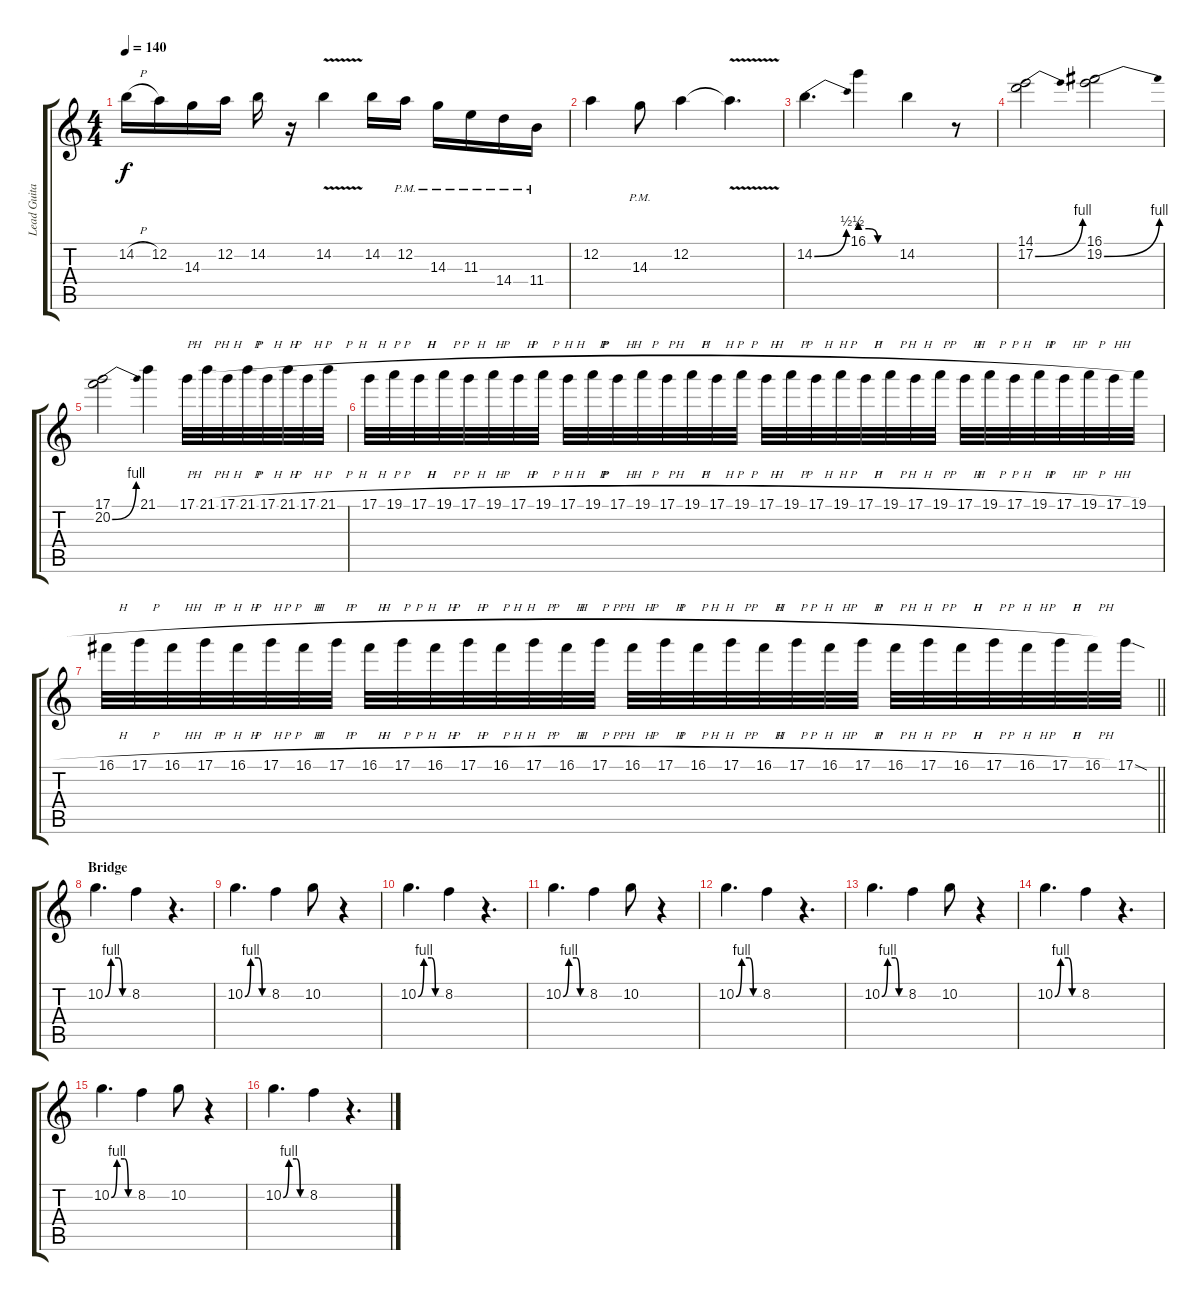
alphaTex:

\track ("Lead Guitar - Martin Sweet" "Lead Guita") {instrument distortionguitar}
\staff {score tabs}
\tuning (D4 A3 F3 C3 G2 D2) {hide}
\ts (4 4)
\tempo 140
\clef g2
\ks c
14.2{h}.16{dy f} 12.2.16 14.3.16 12.2.16 14.2.16 r.16 14.2{v}.4 14.2.16 12.2{pm}.16 14.3{pm}.16 11.3{pm}.16 14.4{pm}.16 11.4{pm}.16 |
12.2.4 14.3{pm}.8 12.2.4 12.2{v t}.4{d} |
14.2{be (bend 0 0 60 2)}.4{d} 16.1{be (custom 0 2 15 2 30 0 60 0)}.4 14.2.4 r.8 |
(14.1 17.2{be (bend 0 0 60 4)}).2 (16.1 19.2{be (bend 0 0 60 4)}).2 |
(17.1 20.2{be (bend 0 0 60 4)}).2 21.1.4 17.1{h}.32 21.1{h}.32 17.1{h}.32 21.1{h}.32 17.1{h}.32 21.1{h}.32 17.1{h}.32 21.1{h}.32 |
17.1{h}.32 19.1{h}.32 17.1{h}.32 19.1{h}.32 17.1{h}.32 19.1{h}.32 17.1{h}.32 19.1{h}.32 17.1{h}.32 19.1{h}.32 17.1{h}.32 19.1{h}.32 17.1{h}.32 19.1{h}.32 17.1{h}.32 19.1{h}.32 17.1{h}.32 19.1{h}.32 17.1{h}.32 19.1{h}.32 17.1{h}.32 19.1{h}.32 17.1{h}.32 19.1{h}.32 17.1{h}.32 19.1{h}.32 17.1{h}.32 19.1{h}.32 17.1{h}.32 19.1{h}.32 17.1{h}.32 19.1{h}.32 |
\barLineRight lightlight
16.1{h}.32 17.1{h}.32 16.1{h}.32 17.1{h}.32 16.1{h}.32 17.1{h}.32 16.1{h}.32 17.1{h}.32 16.1{h}.32 17.1{h}.32 16.1{h}.32 17.1{h}.32 16.1{h}.32 17.1{h}.32 16.1{h}.32 17.1{h}.32 16.1{h}.32 17.1{h}.32 16.1{h}.32 17.1{h}.32 16.1{h}.32 17.1{h}.32 16.1{h}.32 17.1{h}.32 16.1{h}.32 17.1{h}.32 16.1{h}.32 17.1{h}.32 16.1{h}.32 17.1{h}.32 16.1{h}.32 17.1{sod}.32 |
\section ("" "Bridge")
10.2{be (custom 0 0 15 4 35 4 45 0 60 0)}.4{d} 8.2.4 r.4{d} |
10.2{be (custom 0 0 15 4 35 4 45 0 60 0)}.4{d} 8.2.4 10.2.8 r.4 |
10.2{be (custom 0 0 15 4 35 4 45 0 60 0)}.4{d} 8.2.4 r.4{d} |
10.2{be (custom 0 0 15 4 35 4 45 0 60 0)}.4{d} 8.2.4 10.2.8 r.4 |
10.2{be (custom 0 0 15 4 35 4 45 0 60 0)}.4{d} 8.2.4 r.4{d} |
10.2{be (custom 0 0 15 4 35 4 45 0 60 0)}.4{d} 8.2.4 10.2.8 r.4 |
10.2{be (custom 0 0 15 4 35 4 45 0 60 0)}.4{d} 8.2.4 r.4{d} |
10.2{be (custom 0 0 15 4 35 4 45 0 60 0)}.4{d} 8.2.4 10.2.8 r.4 |
10.2{be (custom 0 0 15 4 35 4 45 0 60 0)}.4{d} 8.2.4 r.4{d}
